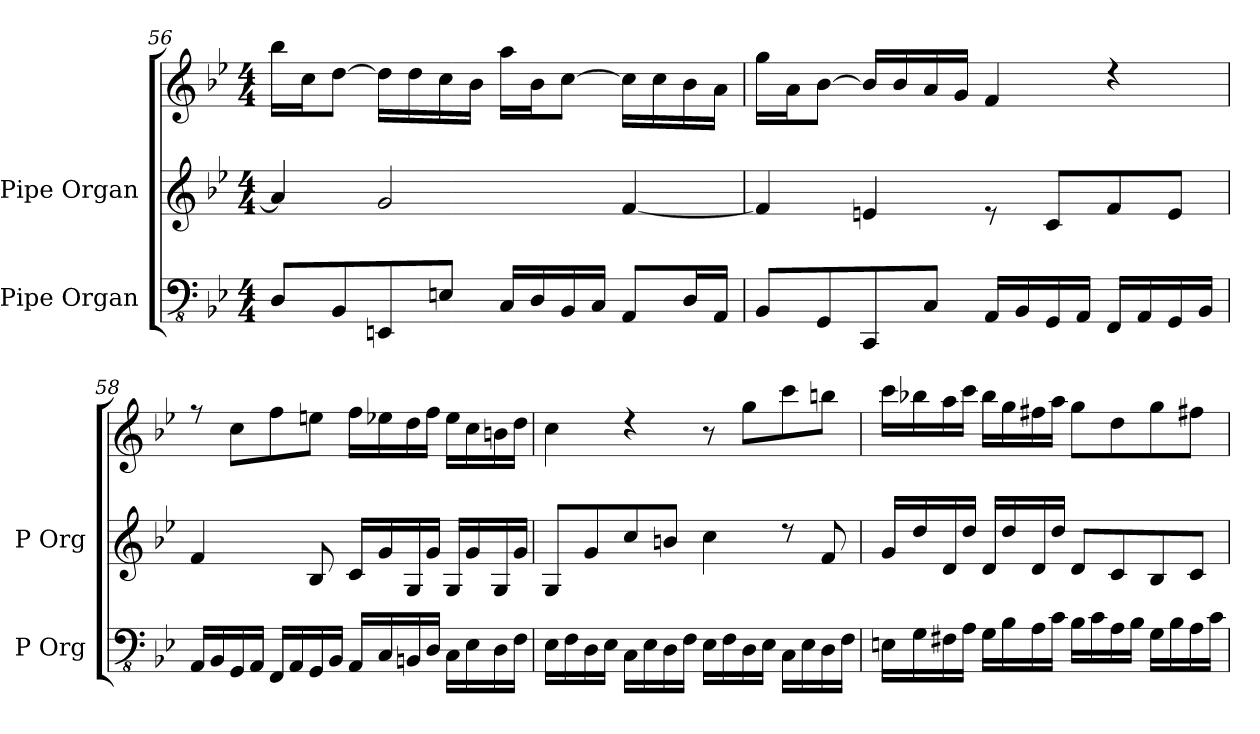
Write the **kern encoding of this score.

**kern	**kern	**kern
*part2	*part1	*part1
*staff3	*staff2	*staff1
*I"Pipe Organ	*I"Pipe Organ	*
*I'P Org	*I'P Org	*
!!LO:LB:g=z
*clefFv4	*clefG2	*clefG2
*k[b-e-]	*k[b-e-]	*k[b-e-]
*M4/4	*M4/4	*M4/4
=56	=56	=56
8DD/L	4a/]	16bb-\LL
.	.	16cc\J
8BBB-/	.	[8dd\J
8EEEn/	2g/	16dd\LL]
.	.	16dd\
8EEn/J	.	16cc\
.	.	16b-\JJ
16CC/LL	.	16aa\LL
16DD/	.	16b-\J
16BBB-/	.	[8cc\J
16CC/JJ	.	.
8AAA/L	[4f/	16cc\LL]
.	.	16cc\
16DD/L	.	16b-\
16AAA/JJ	.	16a\JJ
=57	=57	=57
8BBB-/L	4f/]	16gg\LL
.	.	16a\J
8GGG/	.	[8b-\J
8CCC/	4en/	16b-/LL]
.	.	16b-/
8CC/J	.	16a/
.	.	16g/JJ
16AAA/LL	8re	4f/
16BBB-/	.	.
16GGG/	8c/L	.
16AAA/JJ	.	.
16FFF/LL	8f/	4rdd
16AAA/	.	.
16GGG/	8e/J	.
16BBB-/JJ	.	.
=58	=58	=58
16AAA/LL	4f/	8rff
16BBB-/	.	.
16GGG/	.	8cc\L
16AAA/JJ	.	.
16FFF/LL	8ryy	8ff\
16AAA/	.	.
16GGG/	8B-/	8een\J
16BBB-/JJ	.	.
16AAA/LL	16c/LL	16ff\LL
16CC/	16g/	16ee-X\
16BBBn/	16G/	16dd\
16DD/JJ	16g/JJ	16ff\JJ
16CC\LL	16G/LL	16ee-\LL
16EE-\	16g/	16cc\
16DD\	16G/	16bn\
16FF\JJ	16g/JJ	16dd\JJ
!!LO:LB:g=z
=59	=59	=59
16EE-\LL	8G/L	4cc\
16FF\	.	.
16DD\	8g/	.
16EE-\JJ	.	.
16CC\LL	8cc/	4rdd
16EE-\	.	.
16DD\	8bn/J	.
16FF\JJ	.	.
16EE-\LL	4cc\	8r
16FF\	.	.
16DD\	.	8gg\L
16EE-\JJ	.	.
16CC\LL	8rdd	8ccc\
16EE-\	.	.
16DD\	8f/	8bbn\J
16FF\JJ	.	.
=60	=60	=60
16EEn\LL	16g/LL	16ccc\LL
16GG\	16dd/	16bb-X\
16FF#X\	16d/	16aa\
16AA\JJ	16dd/JJ	16ccc\JJ
16GG\LL	16d/LL	16bb-\LL
16BB-\	16dd/	16gg\
16AA\	16d/	16ff#X\
16C\JJ	16dd/JJ	16aa\JJ
16BB-\LL	8d/L	8gg\L
16C\	.	.
16AA\	8c/	8dd\
16BB-\JJ	.	.
16GG\LL	8B-/	8gg\
16BB-\	.	.
16AA\	8c/J	8ff#X\J
16C\JJ	.	.
=	=	=
*-	*-	*-
